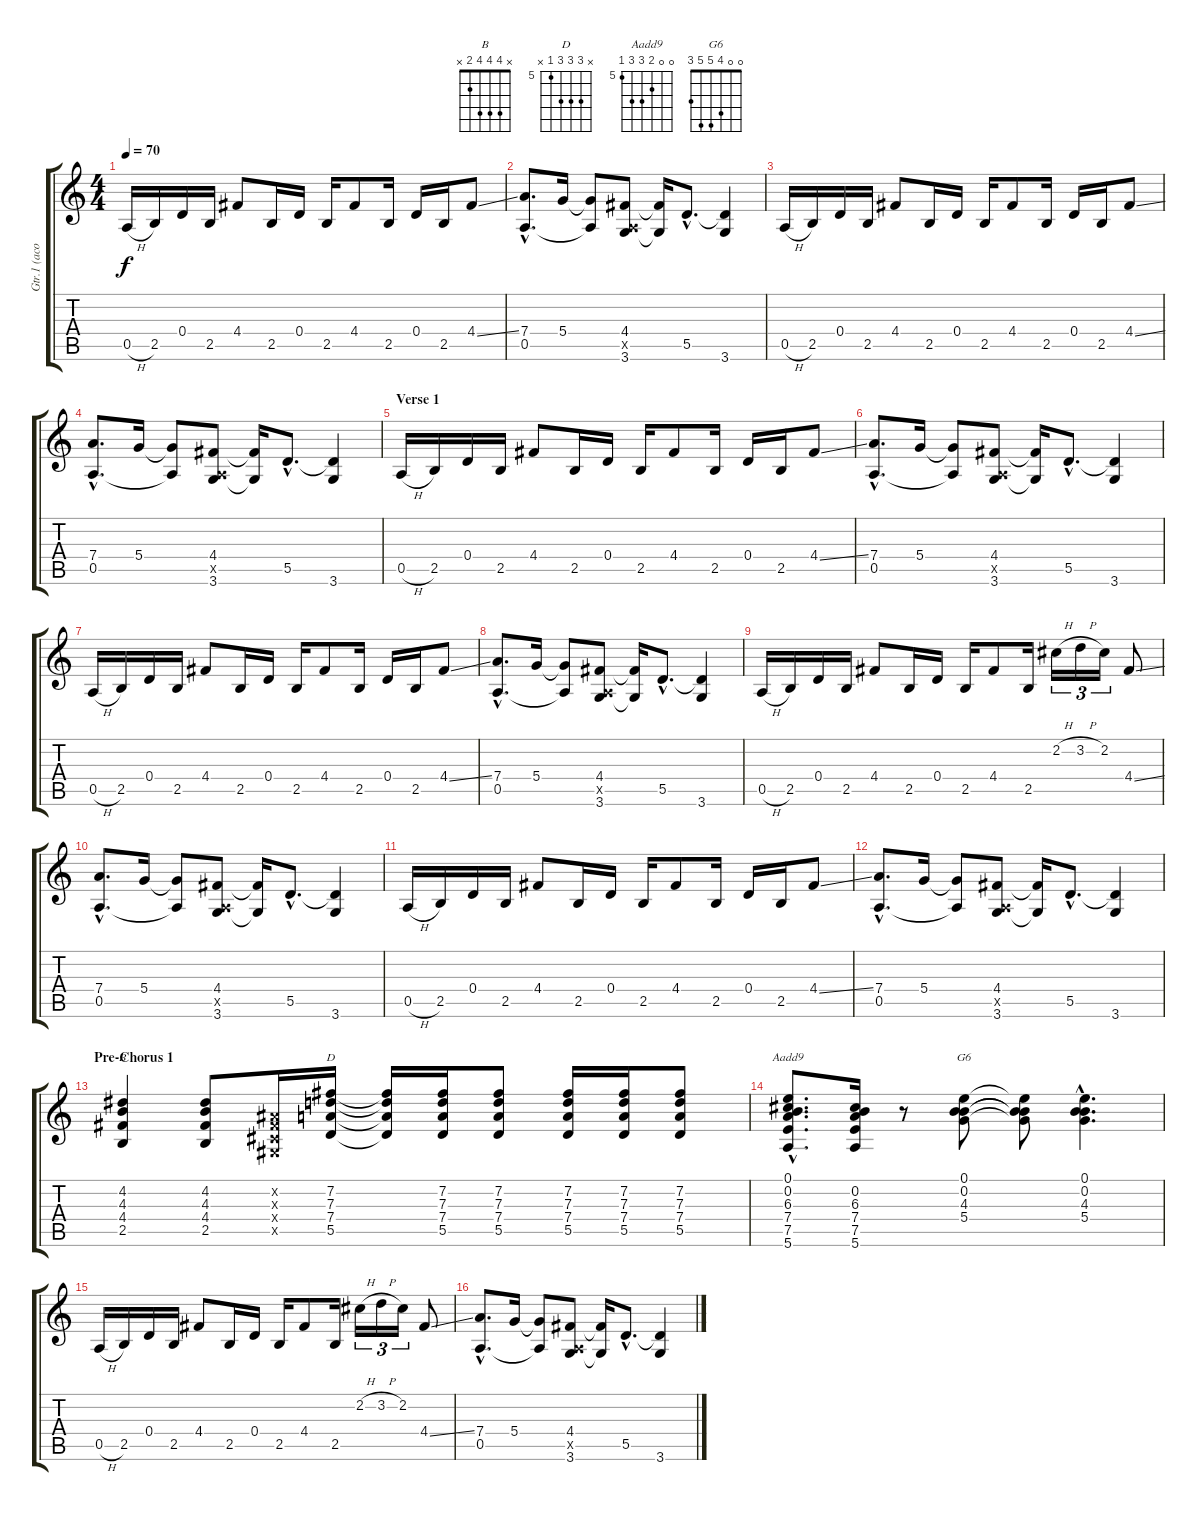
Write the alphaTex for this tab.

\track ("Gtr.1 (acoustic)" "Gtr.1 (aco") {instrument acousticguitarsteel}
\staff {score tabs}
\tuning (E4 B3 G3 D3 A2 E2) {hide}
\chord ("B" x 4 4 4 2 x)
\chord ("D" x 7 7 7 5 x) {firstfret 5}
\chord ("Aadd9" 0 0 6 7 7 5) {firstfret 5}
\chord ("G6" 0 0 4 5 5 3)
\ts (4 4)
\tempo 70
\clef g2
\ks c
0.5{h}.16{dy f instrument acousticguitarsteel} 2.5.16 0.4.16 2.5.16 4.4.8 2.5.16 0.4.16 2.5.16 4.4.8 2.5.16 0.4.16 2.5.16 4.4{ss}.8 |
(7.4{hac} 0.5{hac}).8{d} 5.4.16 (5.4{t} 0.5{t}).8 (4.4 0.5{x} 3.6).8 (4.4{t} 3.6{t}).16 5.5{hac}.8{d} (5.5{t} 3.6).4 |
0.5{h}.16 2.5.16 0.4.16 2.5.16 4.4.8 2.5.16 0.4.16 2.5.16 4.4.8 2.5.16 0.4.16 2.5.16 4.4{ss}.8 |
(7.4{hac} 0.5{hac}).8{d} 5.4.16 (5.4{t} 0.5{t}).8 (4.4 0.5{x} 3.6).8 (4.4{t} 3.6{t}).16 5.5{hac}.8{d} (5.5{t} 3.6).4 |
\section ("" "Verse 1")
0.5{h}.16 2.5.16 0.4.16 2.5.16 4.4.8 2.5.16 0.4.16 2.5.16 4.4.8 2.5.16 0.4.16 2.5.16 4.4{ss}.8 |
(7.4{hac} 0.5{hac}).8{d} 5.4.16 (5.4{t} 0.5{t}).8 (4.4 0.5{x} 3.6).8 (4.4{t} 3.6{t}).16 5.5{hac}.8{d} (5.5{t} 3.6).4 |
0.5{h}.16 2.5.16 0.4.16 2.5.16 4.4.8 2.5.16 0.4.16 2.5.16 4.4.8 2.5.16 0.4.16 2.5.16 4.4{ss}.8 |
(7.4{hac} 0.5{hac}).8{d} 5.4.16 (5.4{t} 0.5{t}).8 (4.4 0.5{x} 3.6).8 (4.4{t} 3.6{t}).16 5.5{hac}.8{d} (5.5{t} 3.6).4 |
0.5{h}.16 2.5.16 0.4.16 2.5.16 4.4.8 2.5.16 0.4.16 2.5.16 4.4.8 2.5.16 2.2{h}.16{tu (3 2)} 3.2{h}.16{tu (3 2)} 2.2.16{tu (3 2)} 4.4{ss}.8 |
(7.4{hac} 0.5{hac}).8{d} 5.4.16 (5.4{t} 0.5{t}).8 (4.4 0.5{x} 3.6).8 (4.4{t} 3.6{t}).16 5.5{hac}.8{d} (5.5{t} 3.6).4 |
0.5{h}.16 2.5.16 0.4.16 2.5.16 4.4.8 2.5.16 0.4.16 2.5.16 4.4.8 2.5.16 0.4.16 2.5.16 4.4{ss}.8 |
(7.4{hac} 0.5{hac}).8{d} 5.4.16 (5.4{t} 0.5{t}).8 (4.4 0.5{x} 3.6).8 (4.4{t} 3.6{t}).16 5.5{hac}.8{d} (5.5{t} 3.6).4 |
\section ("" "Pre-Chorus 1")
(4.2 4.3 4.4 2.5).4{ch "B"} (4.2 4.3 4.4 2.5).8 (-1.2{x} -1.3{x} -1.4{x} -1.5{x}).16 (7.2 7.3 7.4 5.5).16{ch "D"} (7.2{t} 7.3{t} 7.4{t} 5.5{t}).16 (7.2 7.3 7.4 5.5).16 (7.2 7.3 7.4 5.5).8 (7.2 7.3 7.4 5.5).16 (7.2 7.3 7.4 5.5).16 (7.2 7.3 7.4 5.5).8 |
(0.1{hac} 0.2{hac} 6.3{hac} 7.4{hac} 7.5{hac} 5.6{hac}).8{d ch "Aadd9"} (0.2 6.3 7.4 7.5 5.6).16 r.8 (0.1 0.2 4.3 5.4).8{ch "G6"} (0.1{t} 0.2{t} 4.3{t} 5.4{t}).8 (0.1{hac} 0.2{hac} 4.3{hac} 5.4{hac}).4{d} |
0.5{h}.16 2.5.16 0.4.16 2.5.16 4.4.8 2.5.16 0.4.16 2.5.16 4.4.8 2.5.16 2.2{h}.16{tu (3 2)} 3.2{h}.16{tu (3 2)} 2.2.16{tu (3 2)} 4.4{ss}.8 |
(7.4{hac} 0.5{hac}).8{d} 5.4.16 (5.4{t} 0.5{t}).8 (4.4 0.5{x} 3.6).8 (4.4{t} 3.6{t}).16 5.5{hac}.8{d} (5.5{t} 3.6).4
